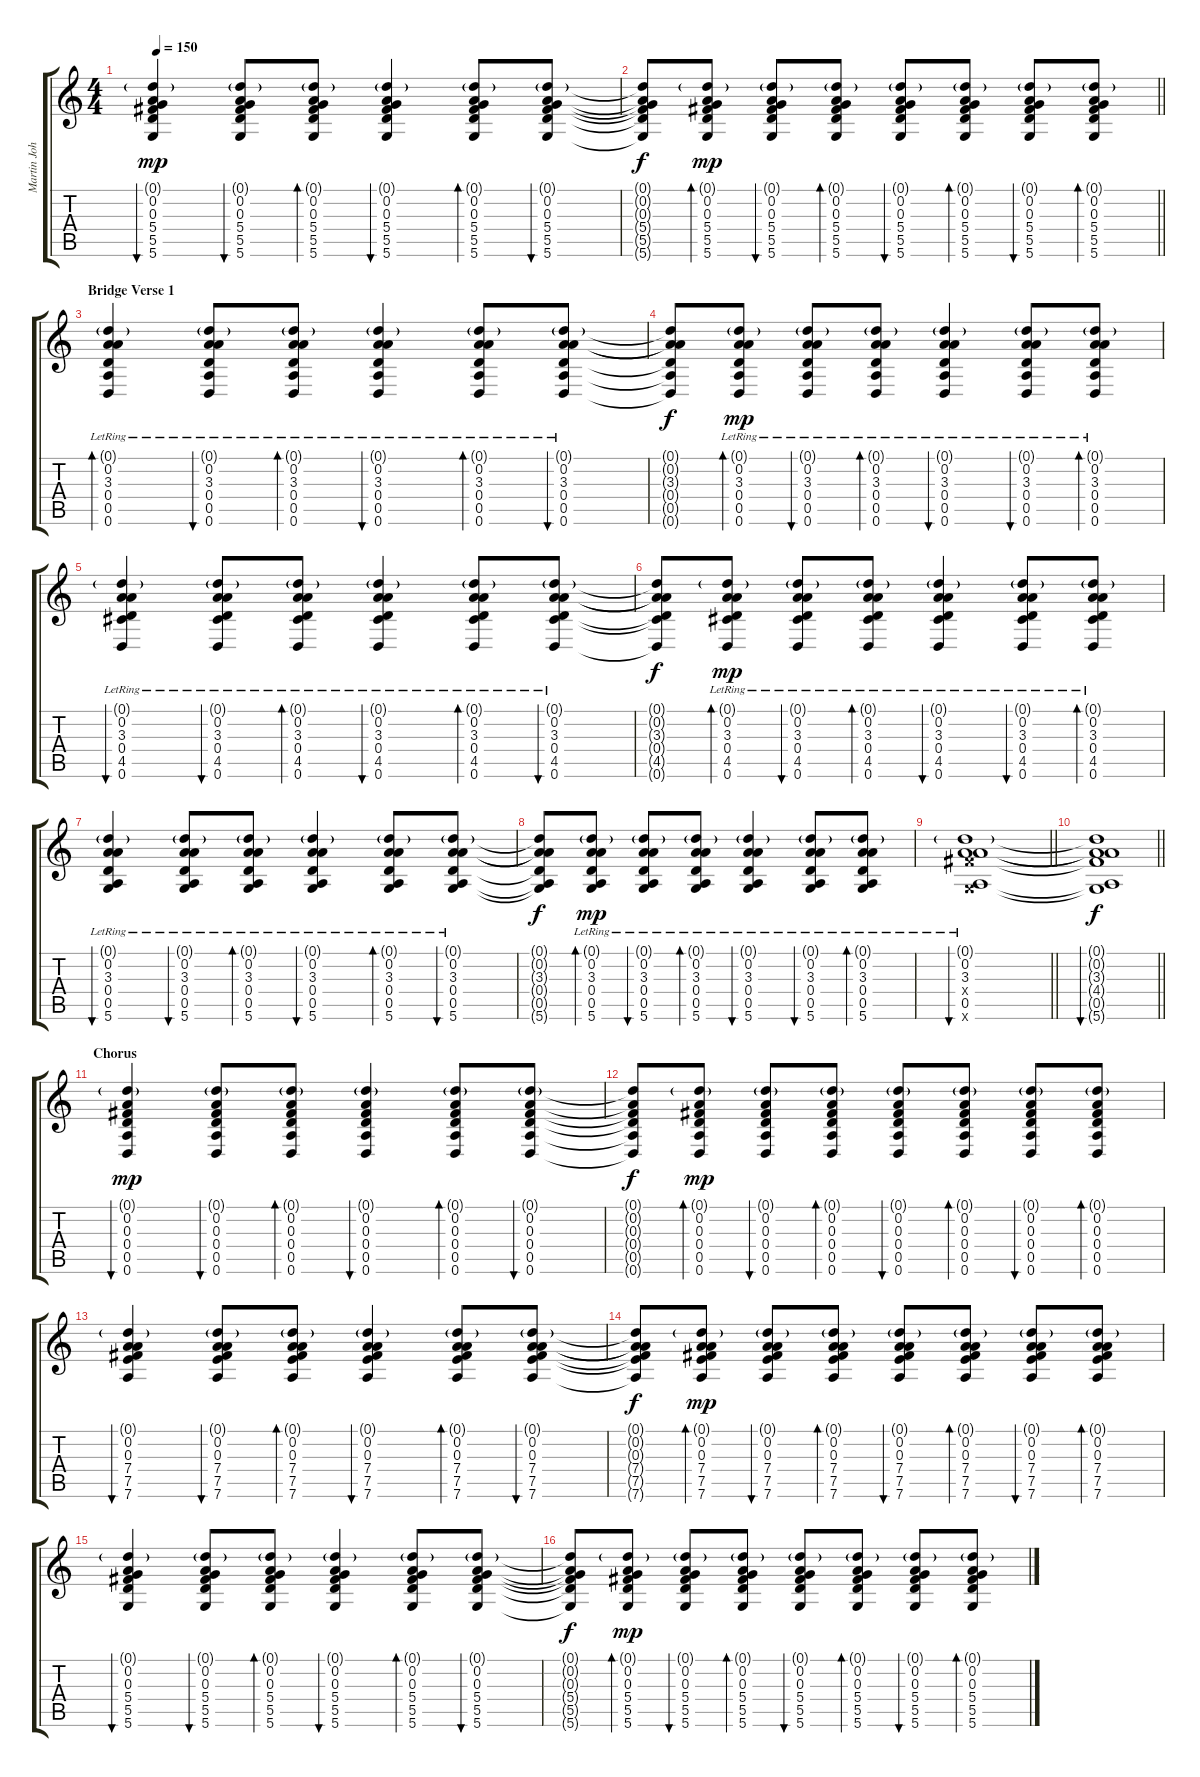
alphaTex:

\track ("Martin Johnson (Rhythm Guitar)" "Martin Joh") {instrument acousticguitarsteel}
\staff {score tabs}
\tuning (D4 A3 Gb3 D3 A2 D2) {hide}
\ts (4 4)
\tempo 150
\clef g2
\ks c
(0.1{g} 0.2 0.3 5.4 5.5 5.6).4{bu 120 dy mp} (0.1{g} 0.2 0.3 5.4 5.5 5.6).8{bu 60} (0.1{g} 0.2 0.3 5.4 5.5 5.6).8{bd 60} (0.1{g} 0.2 0.3 5.4 5.5 5.6).4{bu 60} (0.1{g} 0.2 0.3 5.4 5.5 5.6).8{bd 60} (0.1{g} 0.2 0.3 5.4 5.5 5.6).8{bu 60} |
\barLineRight lightlight
(0.1{t} 0.2{t} 0.3{t} 5.4{t} 5.5{t} 5.6{t}).8{dy f} (0.1{g} 0.2 0.3 5.4 5.5 5.6).8{bd 60 dy mp} (0.1{g} 0.2 0.3 5.4 5.5 5.6).8{bu 60} (0.1{g} 0.2 0.3 5.4 5.5 5.6).8{bd 60} (0.1{g} 0.2 0.3 5.4 5.5 5.6).8{bu 60} (0.1{g} 0.2 0.3 5.4 5.5 5.6).8{bd 60} (0.1{g} 0.2 0.3 5.4 5.5 5.6).8{bu 60} (0.1{g} 0.2 0.3 5.4 5.5 5.6).8{bd 60} |
\section ("" "Bridge Verse 1")
(0.1{g lr} 0.2{lr} 3.3{lr} 0.4{lr} 0.5{lr} 0.6{lr}).4{bd 240 instrument acousticguitarsteel} (0.1{g lr} 0.2{lr} 3.3{lr} 0.4{lr} 0.5{lr} 0.6{lr}).8{bu 60} (0.1{g lr} 0.2{lr} 3.3{lr} 0.4{lr} 0.5{lr} 0.6{lr}).8{bd 60} (0.1{g lr} 0.2{lr} 3.3{lr} 0.4{lr} 0.5{lr} 0.6{lr}).4{bu 60} (0.1{g lr} 0.2{lr} 3.3{lr} 0.4{lr} 0.5{lr} 0.6{lr}).8{bd 60} (0.1{g lr} 0.2{lr} 3.3{lr} 0.4{lr} 0.5{lr} 0.6{lr}).8{bu 60} |
(0.1{t} 0.2{t} 3.3{t} 0.4{t} 0.5{t} 0.6{t}).8{dy f} (0.1{g lr} 0.2{lr} 3.3{lr} 0.4{lr} 0.5{lr} 0.6{lr}).8{bd 60 dy mp} (0.1{g lr} 0.2{lr} 3.3{lr} 0.4{lr} 0.5{lr} 0.6{lr}).8{bu 60} (0.1{g lr} 0.2{lr} 3.3{lr} 0.4{lr} 0.5{lr} 0.6{lr}).8{bd 60} (0.1{g lr} 0.2{lr} 3.3{lr} 0.4{lr} 0.5{lr} 0.6{lr}).4{bu 60} (0.1{g lr} 0.2{lr} 3.3{lr} 0.4{lr} 0.5{lr} 0.6{lr}).8{bu 60} (0.1{g lr} 0.2{lr} 3.3{lr} 0.4{lr} 0.5{lr} 0.6{lr}).8{bd 60} |
(0.1{g lr} 0.2{lr} 3.3{lr} 0.4{lr} 4.5{lr} 0.6{lr}).4{bu 240} (0.1{g lr} 0.2{lr} 3.3{lr} 0.4{lr} 4.5{lr} 0.6{lr}).8{bu 60} (0.1{g lr} 0.2{lr} 3.3{lr} 0.4{lr} 4.5{lr} 0.6{lr}).8{bd 60} (0.1{g lr} 0.2{lr} 3.3{lr} 0.4{lr} 4.5{lr} 0.6{lr}).4{bu 60} (0.1{g lr} 0.2{lr} 3.3{lr} 0.4{lr} 4.5{lr} 0.6{lr}).8{bd 60} (0.1{g lr} 0.2{lr} 3.3{lr} 0.4{lr} 4.5{lr} 0.6{lr}).8{bu 60} |
(0.1{t} 0.2{t} 3.3{t} 0.4{t} 4.5{t} 0.6{t}).8{dy f} (0.1{g lr} 0.2{lr} 3.3{lr} 0.4{lr} 4.5{lr} 0.6{lr}).8{bd 60 dy mp} (0.1{g lr} 0.2{lr} 3.3{lr} 0.4{lr} 4.5{lr} 0.6{lr}).8{bu 60} (0.1{g lr} 0.2{lr} 3.3{lr} 0.4{lr} 4.5{lr} 0.6{lr}).8{bd 60} (0.1{g lr} 0.2{lr} 3.3{lr} 0.4{lr} 4.5{lr} 0.6{lr}).4{bu 60} (0.1{g lr} 0.2{lr} 3.3{lr} 0.4{lr} 4.5{lr} 0.6{lr}).8{bu 60} (0.1{g lr} 0.2{lr} 3.3{lr} 0.4{lr} 4.5{lr} 0.6{lr}).8{bd 60} |
(0.1{g lr} 0.2{lr} 3.3{lr} 0.4{lr} 0.5{lr} 5.6{lr}).4{bu 240} (0.1{g lr} 0.2{lr} 3.3{lr} 0.4{lr} 0.5{lr} 5.6{lr}).8{bu 60} (0.1{g lr} 0.2{lr} 3.3{lr} 0.4{lr} 0.5{lr} 5.6{lr}).8{bd 60} (0.1{g lr} 0.2{lr} 3.3{lr} 0.4{lr} 0.5{lr} 5.6{lr}).4{bu 60} (0.1{g lr} 0.2{lr} 3.3{lr} 0.4{lr} 0.5{lr} 5.6{lr}).8{bd 60} (0.1{g lr} 0.2{lr} 3.3{lr} 0.4{lr} 0.5{lr} 5.6{lr}).8{bu 60} |
(0.1{t} 0.2{t} 3.3{t} 0.4{t} 0.5{t} 5.6{t}).8{dy f} (0.1{g lr} 0.2{lr} 3.3{lr} 0.4{lr} 0.5{lr} 5.6{lr}).8{bd 60 dy mp} (0.1{g lr} 0.2{lr} 3.3{lr} 0.4{lr} 0.5{lr} 5.6{lr}).8{bu 60} (0.1{g lr} 0.2{lr} 3.3{lr} 0.4{lr} 0.5{lr} 5.6{lr}).8{bd 60} (0.1{g lr} 0.2{lr} 3.3{lr} 0.4{lr} 0.5{lr} 5.6{lr}).4{bu 60} (0.1{g lr} 0.2{lr} 3.3{lr} 0.4{lr} 0.5{lr} 5.6{lr}).8{bu 60} (0.1{g lr} 0.2{lr} 3.3{lr} 0.4{lr} 0.5{lr} 5.6{lr}).8{bd 60} |
\barLineRight lightlight
(0.1{g lr} 0.2{lr} 3.3{lr} 4.4{x} 0.5{lr} 5.6{x}).1{bu 240} |
\section ("" "")
\barLineRight lightlight
(0.1{t} 0.2{t} 3.3{t} 4.4{t} 0.5{t} 5.6{t}).1{bu 240 dy f} |
\section ("" "Chorus")
(0.1{g} 0.2 0.3 0.4 0.5 0.6).4{bu 120 dy mp instrument overdrivenguitar} (0.1{g} 0.2 0.3 0.4 0.5 0.6).8{bu 60} (0.1{g} 0.2 0.3 0.4 0.5 0.6).8{bd 60} (0.1{g} 0.2 0.3 0.4 0.5 0.6).4{bu 60} (0.1{g} 0.2 0.3 0.4 0.5 0.6).8{bd 60} (0.1{g} 0.2 0.3 0.4 0.5 0.6).8{bu 60} |
(0.1{t} 0.2{t} 0.3{t} 0.4{t} 0.5{t} 0.6{t}).8{dy f} (0.1{g} 0.2 0.3 0.4 0.5 0.6).8{bd 60 dy mp} (0.1{g} 0.2 0.3 0.4 0.5 0.6).8{bu 60} (0.1{g} 0.2 0.3 0.4 0.5 0.6).8{bd 60} (0.1{g} 0.2 0.3 0.4 0.5 0.6).8{bu 60} (0.1{g} 0.2 0.3 0.4 0.5 0.6).8{bd 60} (0.1{g} 0.2 0.3 0.4 0.5 0.6).8{bu 60} (0.1{g} 0.2 0.3 0.4 0.5 0.6).8{bd 60} |
(0.1{g} 0.2 0.3 7.4 7.5 7.6).4{bu 120} (0.1{g} 0.2 0.3 7.4 7.5 7.6).8{bu 60} (0.1{g} 0.2 0.3 7.4 7.5 7.6).8{bd 60} (0.1{g} 0.2 0.3 7.4 7.5 7.6).4{bu 60} (0.1{g} 0.2 0.3 7.4 7.5 7.6).8{bd 60} (0.1{g} 0.2 0.3 7.4 7.5 7.6).8{bu 60} |
(0.1{t} 0.2{t} 0.3{t} 7.4{t} 7.5{t} 7.6{t}).8{dy f} (0.1{g} 0.2 0.3 7.4 7.5 7.6).8{bd 60 dy mp} (0.1{g} 0.2 0.3 7.4 7.5 7.6).8{bu 60} (0.1{g} 0.2 0.3 7.4 7.5 7.6).8{bd 60} (0.1{g} 0.2 0.3 7.4 7.5 7.6).8{bu 60} (0.1{g} 0.2 0.3 7.4 7.5 7.6).8{bd 60} (0.1{g} 0.2 0.3 7.4 7.5 7.6).8{bu 60} (0.1{g} 0.2 0.3 7.4 7.5 7.6).8{bd 60} |
(0.1{g} 0.2 0.3 5.4 5.5 5.6).4{bu 120} (0.1{g} 0.2 0.3 5.4 5.5 5.6).8{bu 60} (0.1{g} 0.2 0.3 5.4 5.5 5.6).8{bd 60} (0.1{g} 0.2 0.3 5.4 5.5 5.6).4{bu 60} (0.1{g} 0.2 0.3 5.4 5.5 5.6).8{bd 60} (0.1{g} 0.2 0.3 5.4 5.5 5.6).8{bu 60} |
(0.1{t} 0.2{t} 0.3{t} 5.4{t} 5.5{t} 5.6{t}).8{dy f} (0.1{g} 0.2 0.3 5.4 5.5 5.6).8{bd 60 dy mp} (0.1{g} 0.2 0.3 5.4 5.5 5.6).8{bu 60} (0.1{g} 0.2 0.3 5.4 5.5 5.6).8{bd 60} (0.1{g} 0.2 0.3 5.4 5.5 5.6).8{bu 60} (0.1{g} 0.2 0.3 5.4 5.5 5.6).8{bd 60} (0.1{g} 0.2 0.3 5.4 5.5 5.6).8{bu 60} (0.1{g} 0.2 0.3 5.4 5.5 5.6).8{bd 60}
